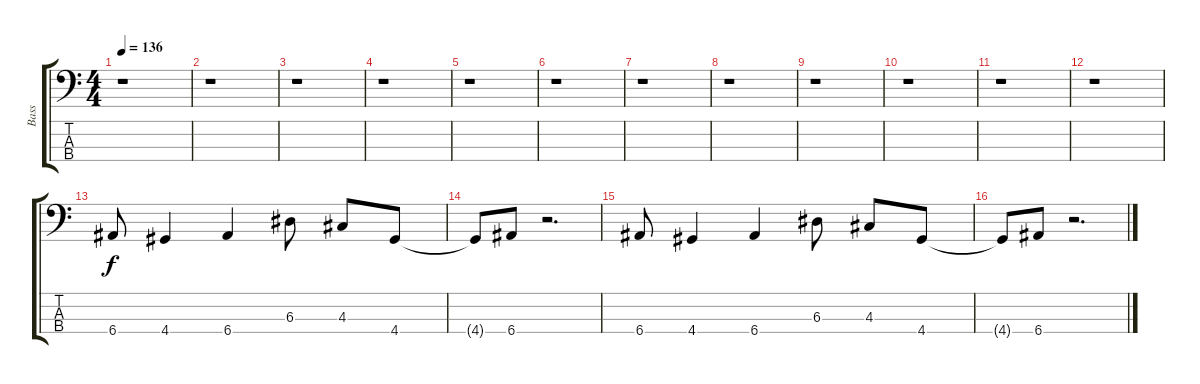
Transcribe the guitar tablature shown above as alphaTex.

\track ("Bass" "Bass") {instrument electricbassfinger}
\staff {score tabs}
\tuning (G2 D2 A1 E1) {hide}
\ts (4 4)
\tempo 136
\clef f4
\ks c
r.1{dy f instrument electricbassfinger} |
r.1 |
r.1 |
r.1 |
r.1 |
r.1 |
r.1 |
r.1 |
r.1 |
r.1 |
r.1 |
r.1 |
6.4.8 4.4.4 6.4.4 6.3.8 4.3.8 4.4.8 |
4.4{t}.8 6.4.8 r.2{d} |
6.4.8 4.4.4 6.4.4 6.3.8 4.3.8 4.4.8 |
4.4{t}.8 6.4.8 r.2{d}
